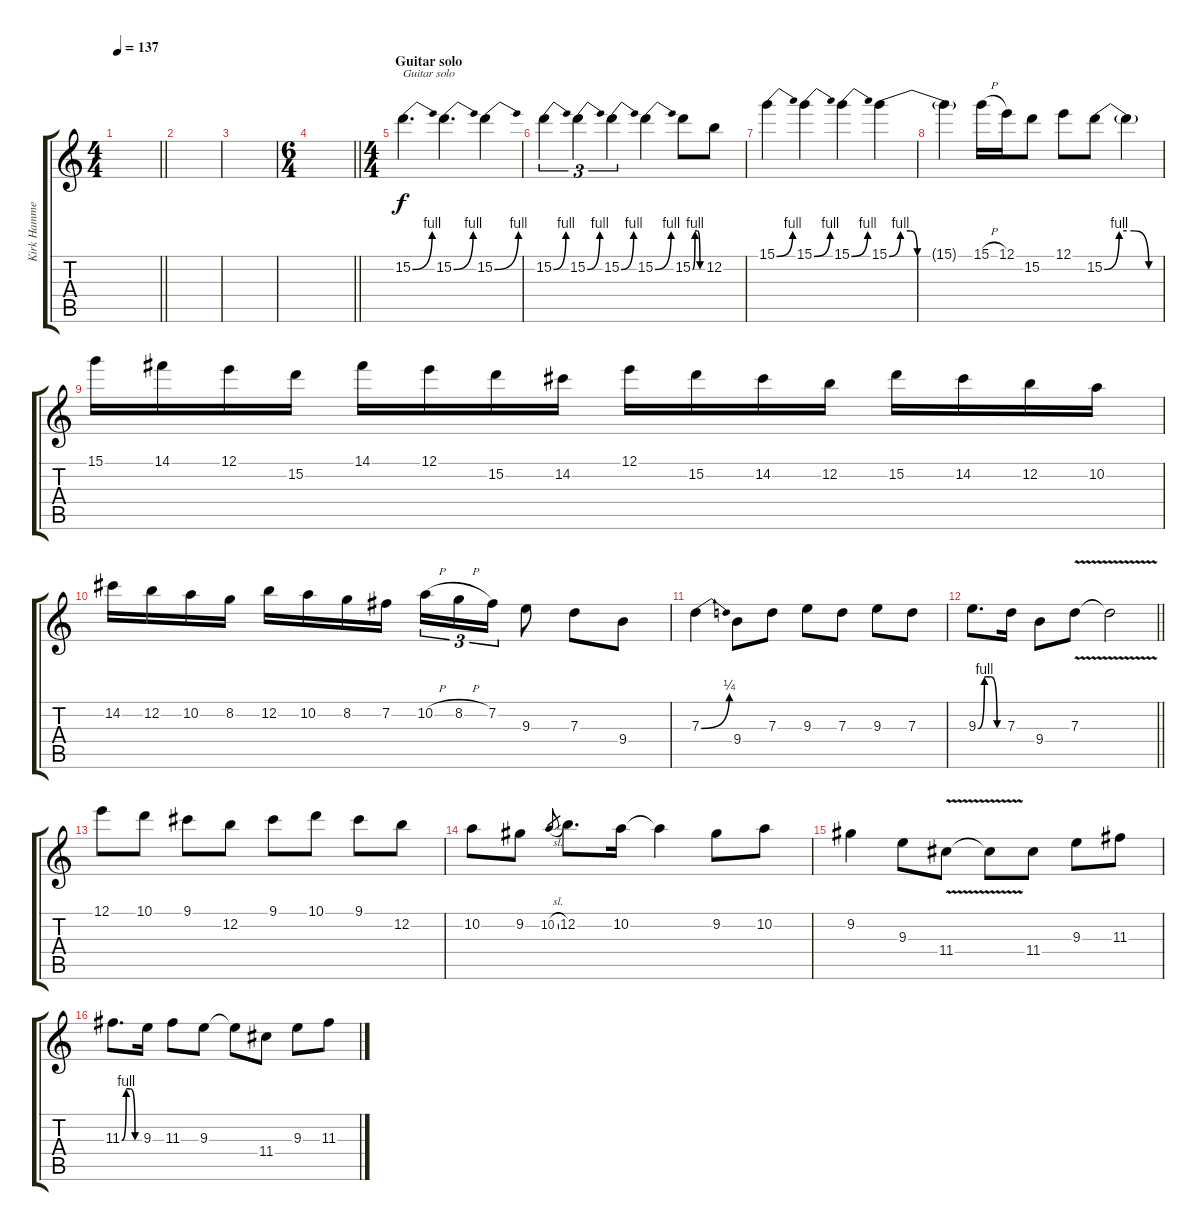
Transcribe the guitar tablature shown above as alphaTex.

\track ("Kirk Hammett" "Kirk Hamme") {instrument overdrivenguitar}
\staff {score tabs}
\tuning (E4 B3 G3 D3 A2 E2) {hide}
\ts (4 4)
\tempo 137
\clef g2
\barLineRight lightlight
\ks c
|
|
|
\ts (6 4)
\barLineRight lightlight
|
\ts (4 4)
\section ("" "Guitar solo")
15.2{be (bend 0 0 60 4)}.4{d txt "Guitar solo"} 15.2{be (bend 0 0 60 4)}.4{d} 15.2{be (bend 0 0 60 4)}.4 |
15.2{be (bend 0 0 60 4)}.4{tu (3 2)} 15.2{be (bend 0 0 60 4)}.4{tu (3 2)} 15.2{be (bend 0 0 60 4)}.4{tu (3 2)} 15.2{be (bend 0 0 60 4)}.4 15.2{be (custom 0 0 15 4 30 4 45 0 60 0)}.8 12.2.8 |
15.1{be (bend 0 0 60 4)}.4 15.1{be (bend 0 0 60 4)}.4 15.1{be (bend 0 0 60 4)}.4 15.1{be (custom 0 0 8 4 15 4 20 0 60 0)}.4 |
15.1{t}.4 15.1{h}.16 12.1.16 15.2.8 12.1.8 15.2{be (custom 0 0 15 4 30 4 45 0 60 0)}.8 15.2{t}.4 |
15.1.16 14.1.16 12.1.16 15.2.16 14.1.16 12.1.16 15.2.16 14.2.16 12.1.16 15.2.16 14.2.16 12.2.16 15.2.16 14.2.16 12.2.16 10.2.16 |
14.2.16 12.2.16 10.2.16 8.2.16 12.2.16 10.2.16 8.2.16 7.2.16 10.2{h}.16{tu (3 2)} 8.2{h}.16{tu (3 2)} 7.2.16{tu (3 2)} 9.3.8 7.3.8 9.4.8 |
7.3{be (bend 0 0 60 1)}.4 9.4.8 7.3.8 9.3.8 7.3.8 9.3.8 7.3.8 |
\barLineRight lightlight
9.3{be (custom 0 0 15 4 30 4 45 0 60 0)}.8{d} 7.3.16 9.4.8 7.3{v}.8 7.3{t}.2 |
12.1.8 10.1.8 9.1.8 12.2.8 9.1.8 10.1.8 9.1.8 12.2.8 |
10.2.8 9.2.8 10.2{sl}.8{gr} 12.2.8{d} 10.2.16 10.2{t}.4 9.2.8 10.2.8 |
9.2.4 9.3.8 11.4{v}.8 11.4{t}.8 11.4.8 9.3.8 11.3.8 |
11.3{be (custom 0 0 15 4 30 4 45 0 60 0)}.8{d} 9.3.16 11.3.8 9.3.8 9.3{t}.8 11.4.8 9.3.8 11.3.8
